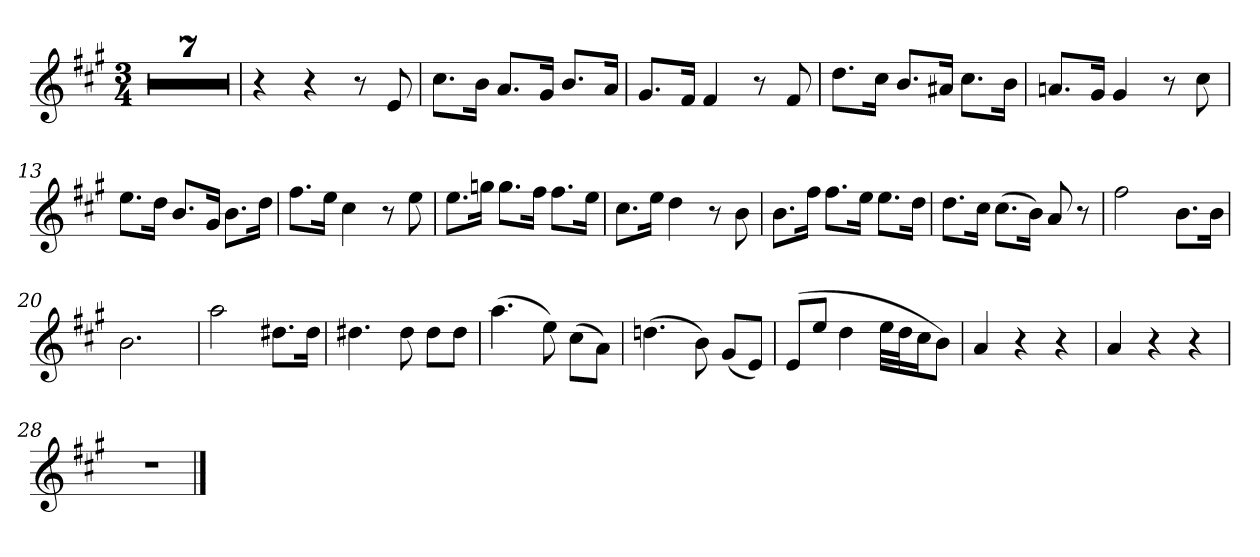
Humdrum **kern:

**kern
*part1
*staff1
*k[f#c#g#]
*A:
*M3/4
=1
2.r
=2
2.r
=3
2.r
=4
2.r
=5
2.r
=6
2.r
=7
2.r
=8
4r
4r
8r
8e
=9
8.cc#L
16bJk
8.aL
16g#Jk
8.bL
16aJk
=10
8.g#L
16f#Jk
4f#
8r
8f#
=11
8.ddL
16cc#Jk
8.bL
16a#XJk
8.cc#L
16bJk
=12
8.anL
16g#Jk
4g#
8r
8cc#
=13
8.eeL
16ddJk
8.bL
16g#Jk
8.bL
16ddJk
=14
8.ff#L
16eeJk
4cc#
8r
8ee
=15
8.eeL
16ggnJk
8.ggL
16ff#Jk
8.ff#L
16eeJk
=16
8.cc#L
16eeJk
4dd
8r
8b
=17
8.bL
16ff#Jk
8.ff#L
16eeJk
8.eeL
16ddJk
=18
8.ddL
16cc#Jk
(8.cc#L
16bJk)
8a
8r
=19
2ff#
8.bL
16bJk
=20
2.b
=21
2aa
8.dd#XL
16dd#Jk
=22
4.dd#X
8dd#
8dd#L
8dd#J
=23
(4.aa
8ee)
(8cc#L
8aJ)
=24
(4.ddn
8b)
(8g#L
8eJ)
=25
(8eL
8eeJ
4dd
32eeLLL
32ddJ
16cc#J
8bJ)
=26
4a
4r
4r
=27
4a
4r
4r
=28
2.r
==
*-
